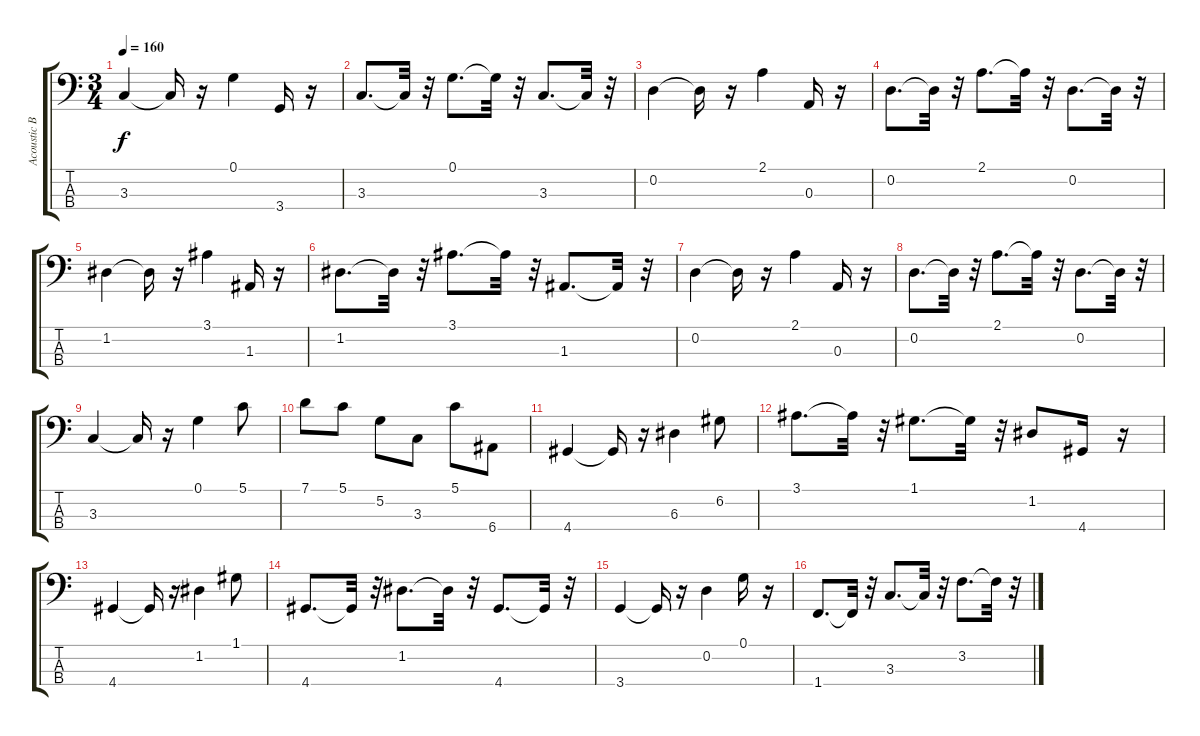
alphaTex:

\track ("Acoustic Bass" "Acoustic B") {instrument acousticbass}
\staff {score tabs}
\tuning (G2 D2 A1 E1) {hide}
\ts (3 4)
\tempo 160
\clef f4
\ks c
3.3.4{dy f} 3.3{t}.16 r.16 0.1.4 3.4.16 r.16 |
3.3.8{d} 3.3{t}.32 r.32 0.1.8{d} 0.1{t}.32 r.32 3.3.8{d} 3.3{t}.32 r.32 |
0.2.4 0.2{t}.16 r.16 2.1.4 0.3.16 r.16 |
0.2.8{d} 0.2{t}.32 r.32 2.1.8{d} 2.1{t}.32 r.32 0.2.8{d} 0.2{t}.32 r.32 |
1.2.4 1.2{t}.16 r.16 3.1.4 1.3.16 r.16 |
1.2.8{d} 1.2{t}.32 r.32 3.1.8{d} 3.1{t}.32 r.32 1.3.8{d} 1.3{t}.32 r.32 |
0.2.4 0.2{t}.16 r.16 2.1.4 0.3.16 r.16 |
0.2.8{d} 0.2{t}.32 r.32 2.1.8{d} 2.1{t}.32 r.32 0.2.8{d} 0.2{t}.32 r.32 |
3.3.4 3.3{t}.16 r.16 0.1.4 5.1.8 |
7.1.8 5.1.8 5.2.8 3.3.8 5.1.8 6.4.8 |
4.4.4 4.4{t}.16 r.16 6.3.4 6.2.8 |
3.1.8{d} 3.1{t}.32 r.32 1.1.8{d} 1.1{t}.32 r.32 1.2.8 4.4.16 r.16 |
4.4.4 4.4{t}.16 r.16 1.2.4 1.1.8 |
4.4.8{d} 4.4{t}.32 r.32 1.2.8{d} 1.2{t}.32 r.32 4.4.8{d} 4.4{t}.32 r.32 |
3.4.4{volume 16} 3.4{t}.16 r.16 0.2.4{volume 15} 0.1.16{volume 15} r.16 |
1.4.8{d volume 15} 1.4{t}.32 r.32 3.3.8{d volume 14} 3.3{t}.32 r.32 3.2.8{d volume 14} 3.2{t}.32 r.32
